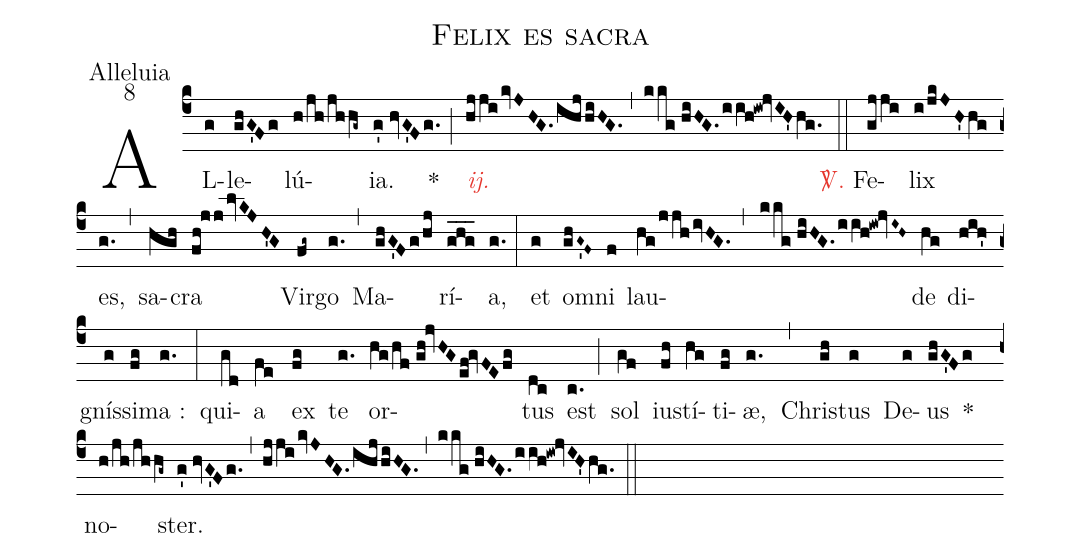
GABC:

name:Felix es sacra;
office-part:Alleluia;
mode:8;
%%
(c4) AL(g)le(ghG'Fg)lú(h/jh/jhhg~){ia}.(g'//hvG'Fg.) *(;)
 <i><c>ij.</c></i>(hjjikvJHG.ihj/hiHG.) (,) (kkg//hiHG.iih!iw!jvIH'hg.) (::)

<c><sp>V/</sp>.</c> Fe(gjji)lix(i/jkJH'hg) es,(g.) (,)
 sa(hgh)cra(fh!jjlvKJH'G) Vir(fg~)go(g.) (,) Ma(ghG'Fg/hj)rí(ghg___)a,(g.) (:)
 et(g) o(ghG~'F~)mni(f) lau(hg/jjhivHG.,kkg//hiHG.iih!iw!jvI~H~)de(hg) di(hih')gnís(g)si(fg)ma :(g.) (:)
 qui(gd)a(fe) ex(fg) te(g.) or(hg/hf//gh!jvHGef!gvFEfg)tus(dc) est(c.) (;)
 sol(gf) iu(fh)stí(hg)ti(fg)æ,(g.) (,) Chri(gh)stus(g) De(g)us(ghG'Fg) *()
 no(h/jh/jhhg~)ster.(g'//hvG'Fg.) (,) (hjjikvJHG.ihj/hiHG.) (,) (kkg//hiHG.iih!iw!jvIH'hg.) (::)
